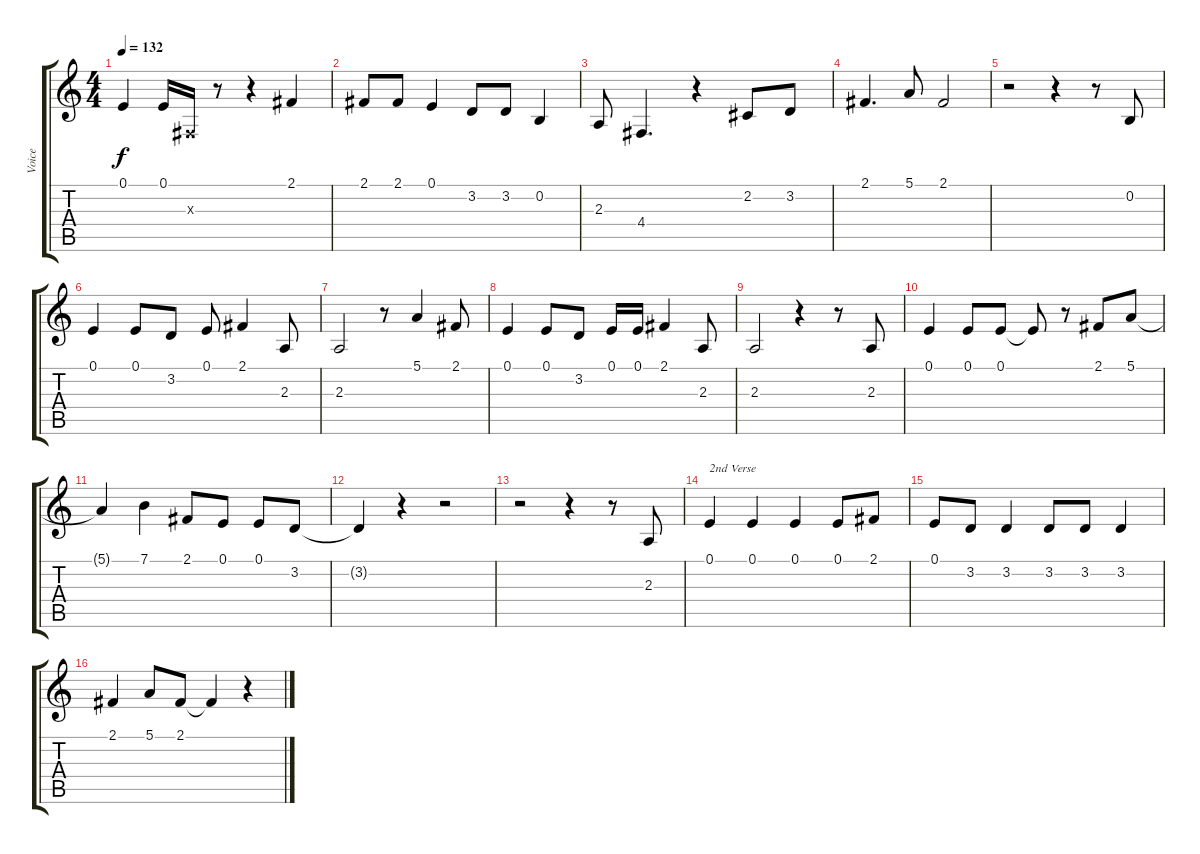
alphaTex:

\track ("Voice" "Voice") {instrument synthvoice}
\staff {score tabs}
\tuning (E4 B3 G3 D3 A2 E2) {hide}
\ts (4 4)
\tempo 132
\clef g2
\ks c
0.1{t}.4{dy f} 0.1.16 -1.3{x}.16 r.8 r.4 2.1.4 |
2.1.8 2.1.8 0.1.4 3.2.8 3.2.8 0.2.4 |
2.3.8 4.4.4{d} r.4 2.2.8 3.2.8 |
2.1.4{d} 5.1.8 2.1.2 |
r.2 r.4 r.8 0.2.8 |
0.1.4 0.1.8 3.2.8 0.1.8 2.1.4 2.3.8 |
2.3.2 r.8 5.1.4 2.1.8 |
0.1.4 0.1.8 3.2.8 0.1.16 0.1.16 2.1.4 2.3.8 |
2.3.2 r.4 r.8 2.3.8 |
0.1.4 0.1.8 0.1.8 0.1{t}.8 r.8 2.1.8 5.1.8 |
5.1{t}.4 7.1.4 2.1.8 0.1.8 0.1.8 3.2.8 |
3.2{t}.4 r.4 r.2 |
r.2 r.4 r.8 2.3.8 |
0.1.4{txt "2nd Verse"} 0.1.4 0.1.4 0.1.8 2.1.8 |
0.1.8 3.2.8 3.2.4 3.2.8 3.2.8 3.2.4 |
2.1.4 5.1.8 2.1.8 2.1{t}.4 r.4
